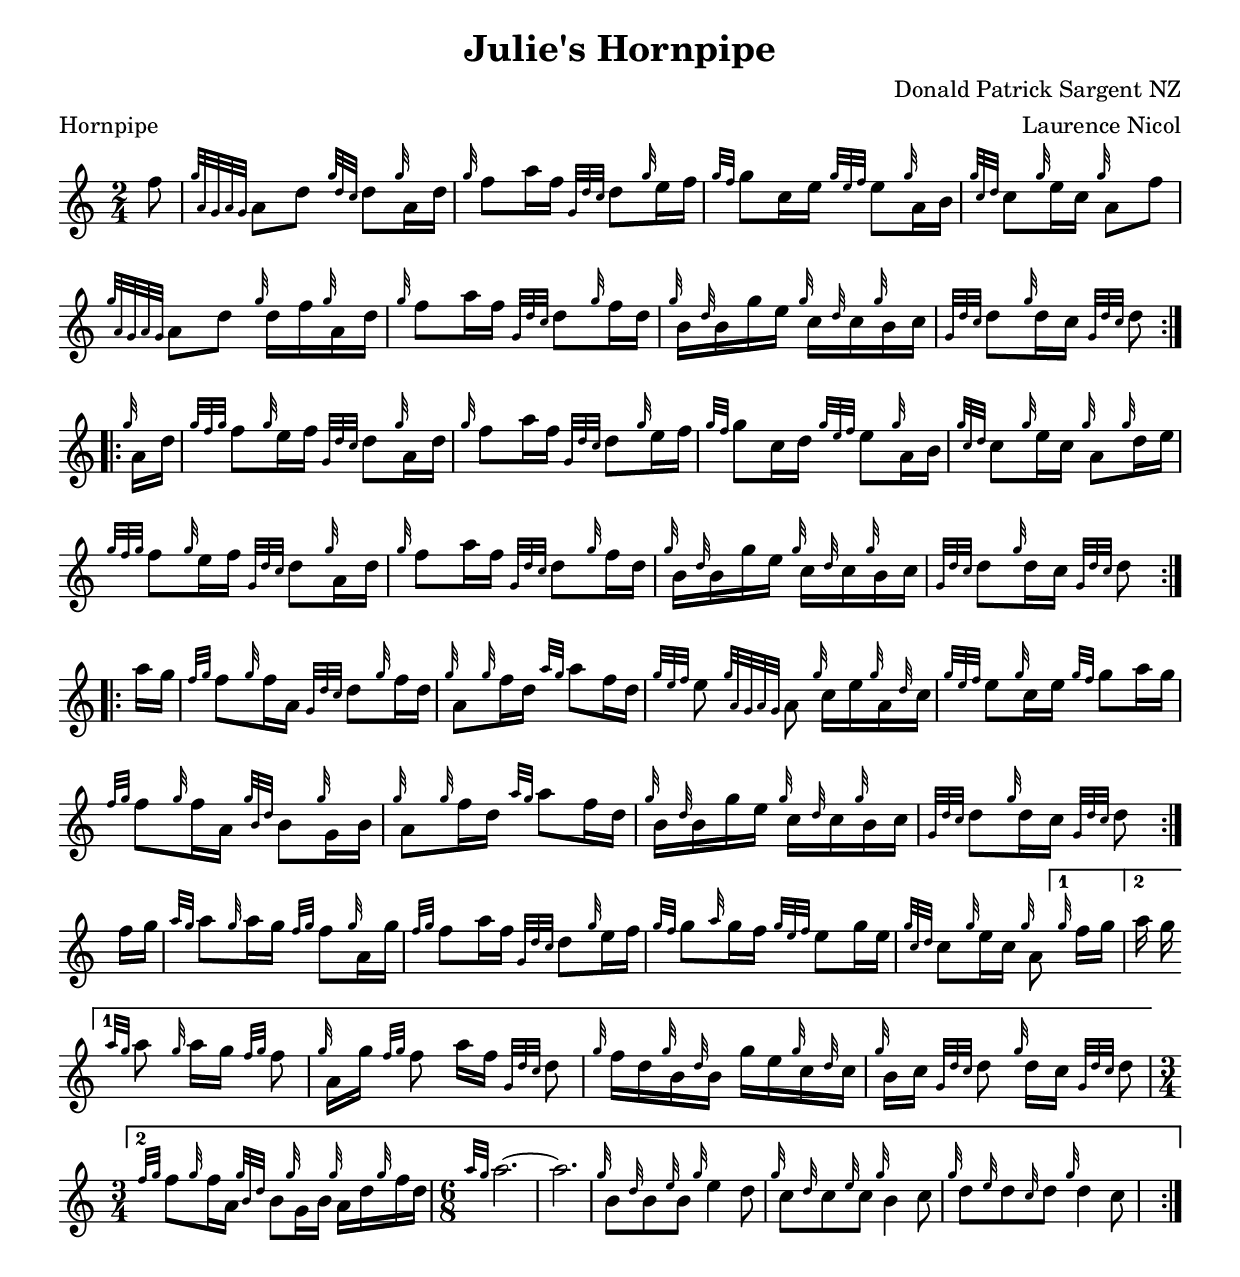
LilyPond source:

\version "2.18.2"
\include "bagpipe.ly"
\include "bagpipe_new.ly"

\paper {
  indent = 0\mm
}
\layout {
  \context {
    \Score
    \override NonMusicalPaperColumn #'line-break-permission = ##f
  }
}

\header {
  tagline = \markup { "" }
  meter = "Hornpipe"
  title = "Julie's Hornpipe"
  composer = "Donald Patrick Sargent NZ"
  arranger = "Laurence Nicol"
}


\score {
  {
    \bagpipeKey
    \time 2/4

    % Part 1
    \repeat volta 2 {
      % line 1
      \partial 8 f8
      \gbirl a8 d8 \wslurd d8 \grg a16 d16
      \grg f8 A16 f16 \thrwd d8 \grg e16 f16
      \dblg g8 c16 e16 \dble e8 \grg a16 b16
      \dblc c8 \grg e16 c16 \grg a8 f8
      \break

      \gbirl a8 d8 \grg d16 f16 \grg a16 d16
      \grg f8 A16 f16 \thrwd d8 \grg f16 d16
      \grg b16 \grd b16 g16 e16 \grg c16 \grd c16 \grg b16 c16
      \thrwd d8 \grg d16 c16 \thrwd d8
    }
    \break
    \repeat volta 2 {
      \partial 8 \grg a16 d16
      \dblf f8 \grg e16 f16 \thrwd d8 \grg a16 d16
      \grg f8 A16 f16 \thrwd d8 \grg e16 f16
      \dblg g8 c16 d16 \dble e8 \grg a16 b16
      \dblc c8 \grg e16 c16 \grg a8 \grg d16 e16
      \break
      \dblf f8 \grg e16 f16 \thrwd d8 \grg a16 d16
      \grg f8 A16 f16 \thrwd d8 \grg f16 d16
      \grg b16 \grd b16 g16 e16 \grg c16 \grd c16 \grg b16 c16
      \thrwd d8 \grg d16 c16 \thrwd d8
    }
    \break
    \repeat volta 2 {
      \partial 8 A16 g16
      \hdblf f8 \grg f16 a16 \thrwd d8 \grg f16 d16
      \grg a8 \grg f16 d16 \dblA A8 f16 d16
      \dble e8 \gbirl a8 \grg c16 e16 \grg a16 \grd c16
      \dble e8 \grg c16 e16 \dblg g8 
      
      A16 g16
      \break
      \hdblf f8 \grg f16 a16 \dblb b8 \grg G16 b16
      \grg a8 \grg f16 d16 \dblA A8 f16 d16
      \grg b16 \grd b16 g16 e16 \grg c16 \grd c16 \grg b16 c16
      \thrwd d8 \grg d16 c16 \thrwd d8
    }
    \break
    {
      
      \set Score.repeatCommands = #'((volta #f) end-repeat)
       \partial 8 f16 g16
       \dblA A8 \grg A16 g16 \hdblf f8 \grg a16 g16
       \hdblf f8 A16 f16 \thrwd d8 \grg e16 f16
       \dblg g8 \grA g16 f16 \dble e8 g16 e16
       
       \dblc c8 \grg e16 c16 \grg a8
       
      \set Score.repeatCommands = #'((volta "1"))
       \grg f16 g16
       \set Score.repeatCommands = #'((volta "2"))
       A16 g16
       \set Score.repeatCommands = #'((volta #f))
       
       \break
       
      \set Score.repeatCommands = #'((volta "1"))
       \dblA A8 \grg A16 g16 \hdblf f8 \grg a16 g16
       \hdblf f8 A16 f16 \thrwd d8 \grg f16 d16
      \grg b16 \grd b16 g16 e16 \grg c16 \grd c16 \grg b16 c16
      \thrwd d8 \grg d16 c16 \thrwd d8
      
       
      \break
      
      \time 3/4
       \set Score.repeatCommands = #'((volta "2"))
      \hdblf f8 \grg f16 a16 \dblb b8 \grg G16 b16
      \grg a16 d16 \grg f16 d16 
      \time 6/8
      \dblA A2. ~ 
      A2.
      \grg b8 \grd b8 \gre b8 \grg e4 d8
      \grg c8 \grd c8 \gre c8 \grg b4 c8
      \grg d8 \gre d8 \grc d8 
      \grg d4 c8s
      
      \set Score.repeatCommands = #'((volta #f) end-repeat)
    }  
  }
}
